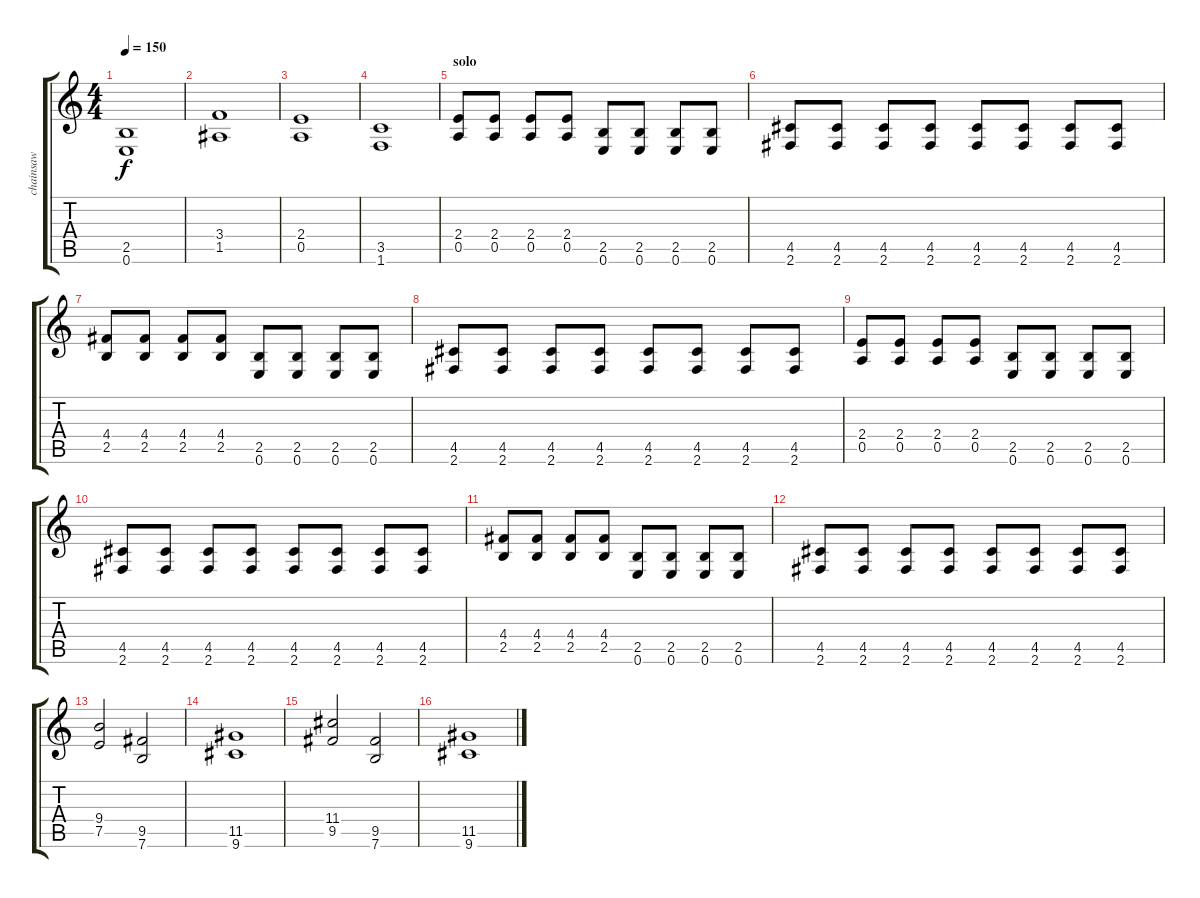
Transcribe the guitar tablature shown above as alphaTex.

\track ("chainsaw" "chainsaw") {instrument distortionguitar}
\staff {score tabs}
\tuning (E4 B3 G3 D3 A2 E2) {hide}
\ts (4 4)
\tempo 150
\clef g2
\ks c
(2.5 0.6).1{dy f} |
(3.4 1.5).1 |
(2.4 0.5).1 |
(3.5 1.6).1 |
\section ("" "solo")
(2.4 0.5).8 (2.4 0.5).8 (2.4 0.5).8 (2.4 0.5).8 (2.5 0.6).8 (2.5 0.6).8 (2.5 0.6).8 (2.5 0.6).8 |
(4.5 2.6).8 (4.5 2.6).8 (4.5 2.6).8 (4.5 2.6).8 (4.5 2.6).8 (4.5 2.6).8 (4.5 2.6).8 (4.5 2.6).8 |
(4.4 2.5).8 (4.4 2.5).8 (4.4 2.5).8 (4.4 2.5).8 (2.5 0.6).8 (2.5 0.6).8 (2.5 0.6).8 (2.5 0.6).8 |
(4.5 2.6).8 (4.5 2.6).8 (4.5 2.6).8 (4.5 2.6).8 (4.5 2.6).8 (4.5 2.6).8 (4.5 2.6).8 (4.5 2.6).8 |
(2.4 0.5).8 (2.4 0.5).8 (2.4 0.5).8 (2.4 0.5).8 (2.5 0.6).8 (2.5 0.6).8 (2.5 0.6).8 (2.5 0.6).8 |
(4.5 2.6).8 (4.5 2.6).8 (4.5 2.6).8 (4.5 2.6).8 (4.5 2.6).8 (4.5 2.6).8 (4.5 2.6).8 (4.5 2.6).8 |
(4.4 2.5).8 (4.4 2.5).8 (4.4 2.5).8 (4.4 2.5).8 (2.5 0.6).8 (2.5 0.6).8 (2.5 0.6).8 (2.5 0.6).8 |
(4.5 2.6).8 (4.5 2.6).8 (4.5 2.6).8 (4.5 2.6).8 (4.5 2.6).8 (4.5 2.6).8 (4.5 2.6).8 (4.5 2.6).8 |
(9.4 7.5).2 (9.5 7.6).2 |
(11.5 9.6).1 |
(11.4 9.5).2 (9.5 7.6).2 |
(11.5 9.6).1
